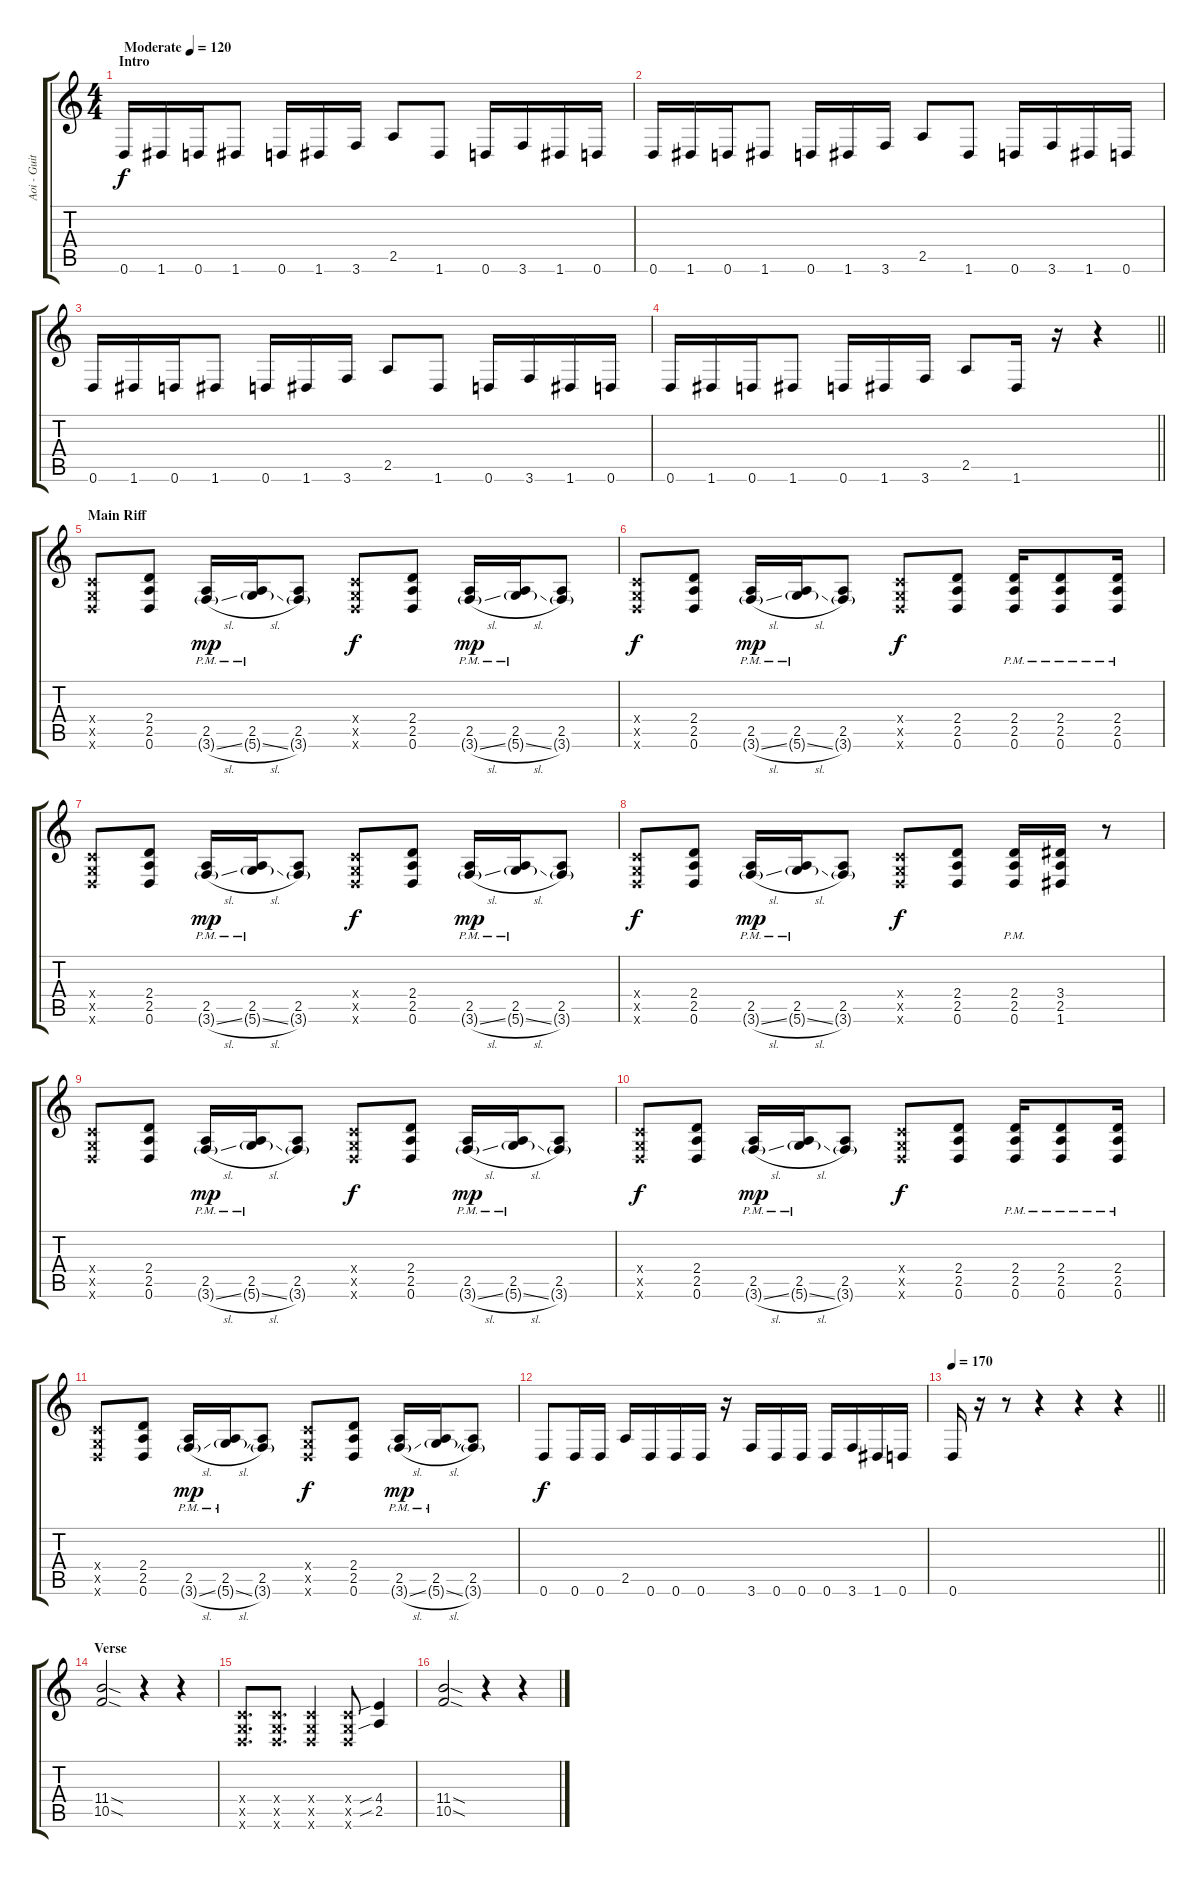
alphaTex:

\track ("Aoi - Guitar 2" "Aoi - Guit") {instrument distortionguitar}
\staff {score tabs}
\tuning (D4 A3 F3 C3 G2 D2) {hide}
\ts (4 4)
\section ("" "Intro")
\tempo (120 "Moderate")
\clef g2
\ks c
0.6.16{dy f instrument distortionguitar} 1.6.16 0.6.16 1.6.8 0.6.16 1.6.16 3.6.16 2.5.8 1.6.8 0.6.16 3.6.16 1.6.16 0.6.16 |
0.6.16 1.6.16 0.6.16 1.6.8 0.6.16 1.6.16 3.6.16 2.5.8 1.6.8 0.6.16 3.6.16 1.6.16 0.6.16 |
0.6.16 1.6.16 0.6.16 1.6.8 0.6.16 1.6.16 3.6.16 2.5.8 1.6.8 0.6.16 3.6.16 1.6.16 0.6.16 |
\barLineRight lightlight
0.6.16 1.6.16 0.6.16 1.6.8 0.6.16 1.6.16 3.6.16 2.5.8 1.6.16 r.16 r.4 |
\section ("" "Main Riff")
(0.4{x} 0.5{x} 0.6{x}).8 (2.4 2.5 0.6).8 (2.5{pm} 3.6{sl g}).16{dy mp} (2.5{pm} 5.6{sl g}).16 (2.5 3.6{g}).8 (0.4{x} 0.5{x} 0.6{x}).8{dy f} (2.4 2.5 0.6).8 (2.5{pm} 3.6{sl g}).16{dy mp} (2.5{pm} 5.6{sl g}).16 (2.5 3.6{g}).8 |
(0.4{x} 0.5{x} 0.6{x}).8{dy f} (2.4 2.5 0.6).8 (2.5{pm} 3.6{sl g}).16{dy mp} (2.5{pm} 5.6{sl g}).16 (2.5 3.6{g}).8 (0.4{x} 0.5{x} 0.6{x}).8{dy f} (2.4 2.5 0.6).8 (2.4{pm} 2.5{pm} 0.6{pm}).16 (2.4{pm} 2.5{pm} 0.6{pm}).8 (2.4{pm} 2.5{pm} 0.6{pm}).16 |
(0.4{x} 0.5{x} 0.6{x}).8 (2.4 2.5 0.6).8 (2.5{pm} 3.6{sl g}).16{dy mp} (2.5{pm} 5.6{sl g}).16 (2.5 3.6{g}).8 (0.4{x} 0.5{x} 0.6{x}).8{dy f} (2.4 2.5 0.6).8 (2.5{pm} 3.6{sl g}).16{dy mp} (2.5{pm} 5.6{sl g}).16 (2.5 3.6{g}).8 |
(0.4{x} 0.5{x} 0.6{x}).8{dy f} (2.4 2.5 0.6).8 (2.5{pm} 3.6{sl g}).16{dy mp} (2.5{pm} 5.6{sl g}).16 (2.5 3.6{g}).8 (0.4{x} 0.5{x} 0.6{x}).8{dy f} (2.4 2.5 0.6).8 (2.4{pm} 2.5{pm} 0.6{pm}).16 (3.4 2.5 1.6).16 r.8 |
(0.4{x} 0.5{x} 0.6{x}).8 (2.4 2.5 0.6).8 (2.5{pm} 3.6{sl g}).16{dy mp} (2.5{pm} 5.6{sl g}).16 (2.5 3.6{g}).8 (0.4{x} 0.5{x} 0.6{x}).8{dy f} (2.4 2.5 0.6).8 (2.5{pm} 3.6{sl g}).16{dy mp} (2.5{pm} 5.6{sl g}).16 (2.5 3.6{g}).8 |
(0.4{x} 0.5{x} 0.6{x}).8{dy f} (2.4 2.5 0.6).8 (2.5{pm} 3.6{sl g}).16{dy mp} (2.5{pm} 5.6{sl g}).16 (2.5 3.6{g}).8 (0.4{x} 0.5{x} 0.6{x}).8{dy f} (2.4 2.5 0.6).8 (2.4{pm} 2.5{pm} 0.6{pm}).16 (2.4{pm} 2.5{pm} 0.6{pm}).8 (2.4{pm} 2.5{pm} 0.6{pm}).16 |
(0.4{x} 0.5{x} 0.6{x}).8 (2.4 2.5 0.6).8 (2.5{pm} 3.6{sl g}).16{dy mp} (2.5{pm} 5.6{sl g}).16 (2.5 3.6{g}).8 (0.4{x} 0.5{x} 0.6{x}).8{dy f} (2.4 2.5 0.6).8 (2.5{pm} 3.6{sl g}).16{dy mp} (2.5{pm} 5.6{sl g}).16 (2.5 3.6{g}).8 |
0.6.8{dy f} 0.6.16 0.6.16 2.5.16 0.6.16 0.6.16 0.6.16 r.16 3.6.16 0.6.16 0.6.16 0.6.16 3.6.16 1.6.16 0.6.16 |
\tempo 170
\barLineRight lightlight
0.6.16 r.16 r.8 r.4 r.4 r.4 |
\section ("" "Verse")
(11.4{sod} 10.5{sod}).2 r.4 r.4 |
(0.4{x} 0.5{x} 0.6{x}).8{d} (0.4{x} 0.5{x} 0.6{x}).8{d} (0.4{x} 0.5{x} 0.6{x}).4 (0.4{x} 0.5{x} 0.6{x}).8 (4.4{sib} 2.5{sib}).4 |
(11.4{sod} 10.5{sod}).2 r.4 r.4
